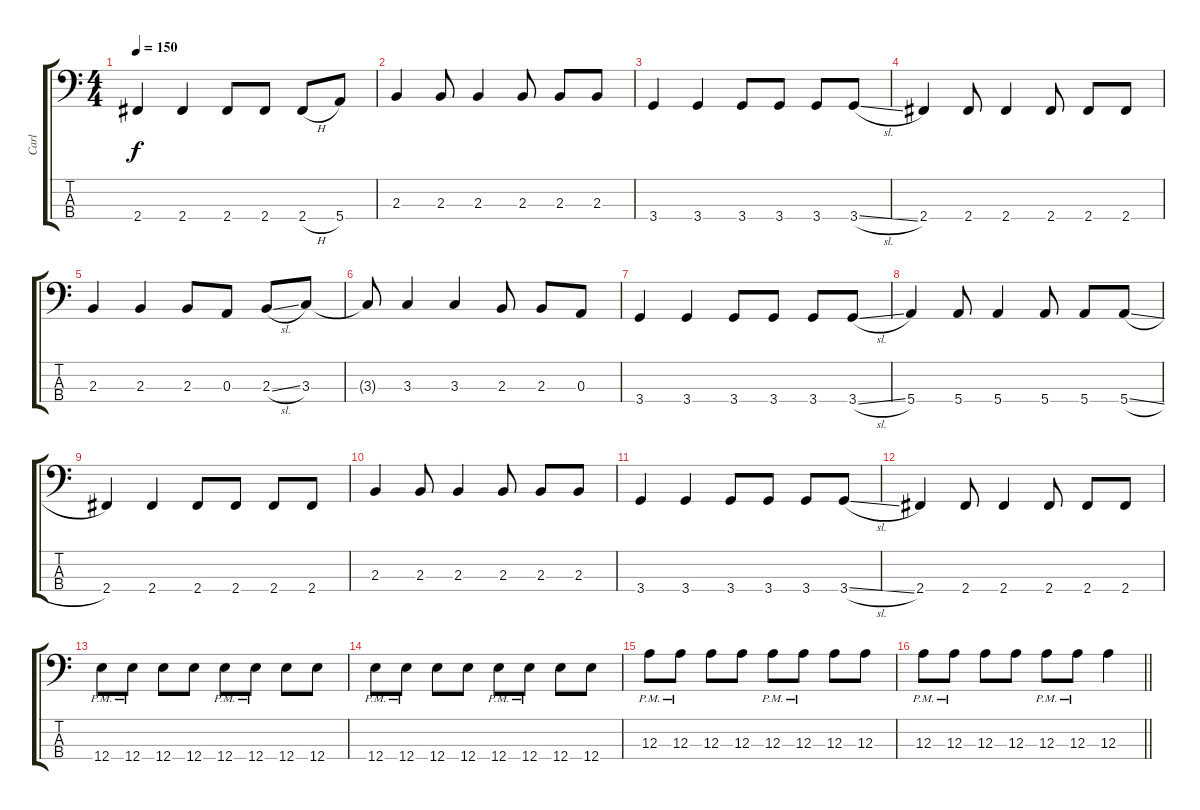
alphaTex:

\track ("Carl" "Carl") {instrument electricbasspick}
\staff {score tabs}
\tuning (G2 D2 A1 E1) {hide}
\ts (4 4)
\tempo 150
\clef f4
\ks c
2.4.4{dy f} 2.4.4 2.4.8 2.4.8 2.4{h}.8 5.4.8 |
2.3.4 2.3.8 2.3.4 2.3.8 2.3.8 2.3.8 |
3.4.4 3.4.4 3.4.8 3.4.8 3.4.8 3.4{sl}.8 |
2.4.4 2.4.8 2.4.4 2.4.8 2.4.8 2.4.8 |
2.3.4 2.3.4 2.3.8 0.3.8 2.3{sl}.8 3.3.8 |
3.3{t}.8 3.3.4 3.3.4 2.3.8 2.3.8 0.3.8 |
3.4.4 3.4.4 3.4.8 3.4.8 3.4.8 3.4{sl}.8 |
5.4.4 5.4.8 5.4.4 5.4.8 5.4.8 5.4{sl}.8 |
2.4.4 2.4.4 2.4.8 2.4.8 2.4.8 2.4.8 |
2.3.4 2.3.8 2.3.4 2.3.8 2.3.8 2.3.8 |
3.4.4 3.4.4 3.4.8 3.4.8 3.4.8 3.4{sl}.8 |
2.4.4 2.4.8 2.4.4 2.4.8 2.4.8 2.4.8 |
12.4{pm}.8 12.4{pm}.8 12.4.8 12.4.8 12.4{pm}.8 12.4{pm}.8 12.4.8 12.4.8 |
12.4{pm}.8 12.4{pm}.8 12.4.8 12.4.8 12.4{pm}.8 12.4{pm}.8 12.4.8 12.4.8 |
12.3{pm}.8 12.3{pm}.8 12.3.8 12.3.8 12.3{pm}.8 12.3{pm}.8 12.3.8 12.3.8 |
\barLineRight lightlight
12.3{pm}.8 12.3{pm}.8 12.3.8 12.3.8 12.3{pm}.8 12.3{pm}.8 12.3.4
